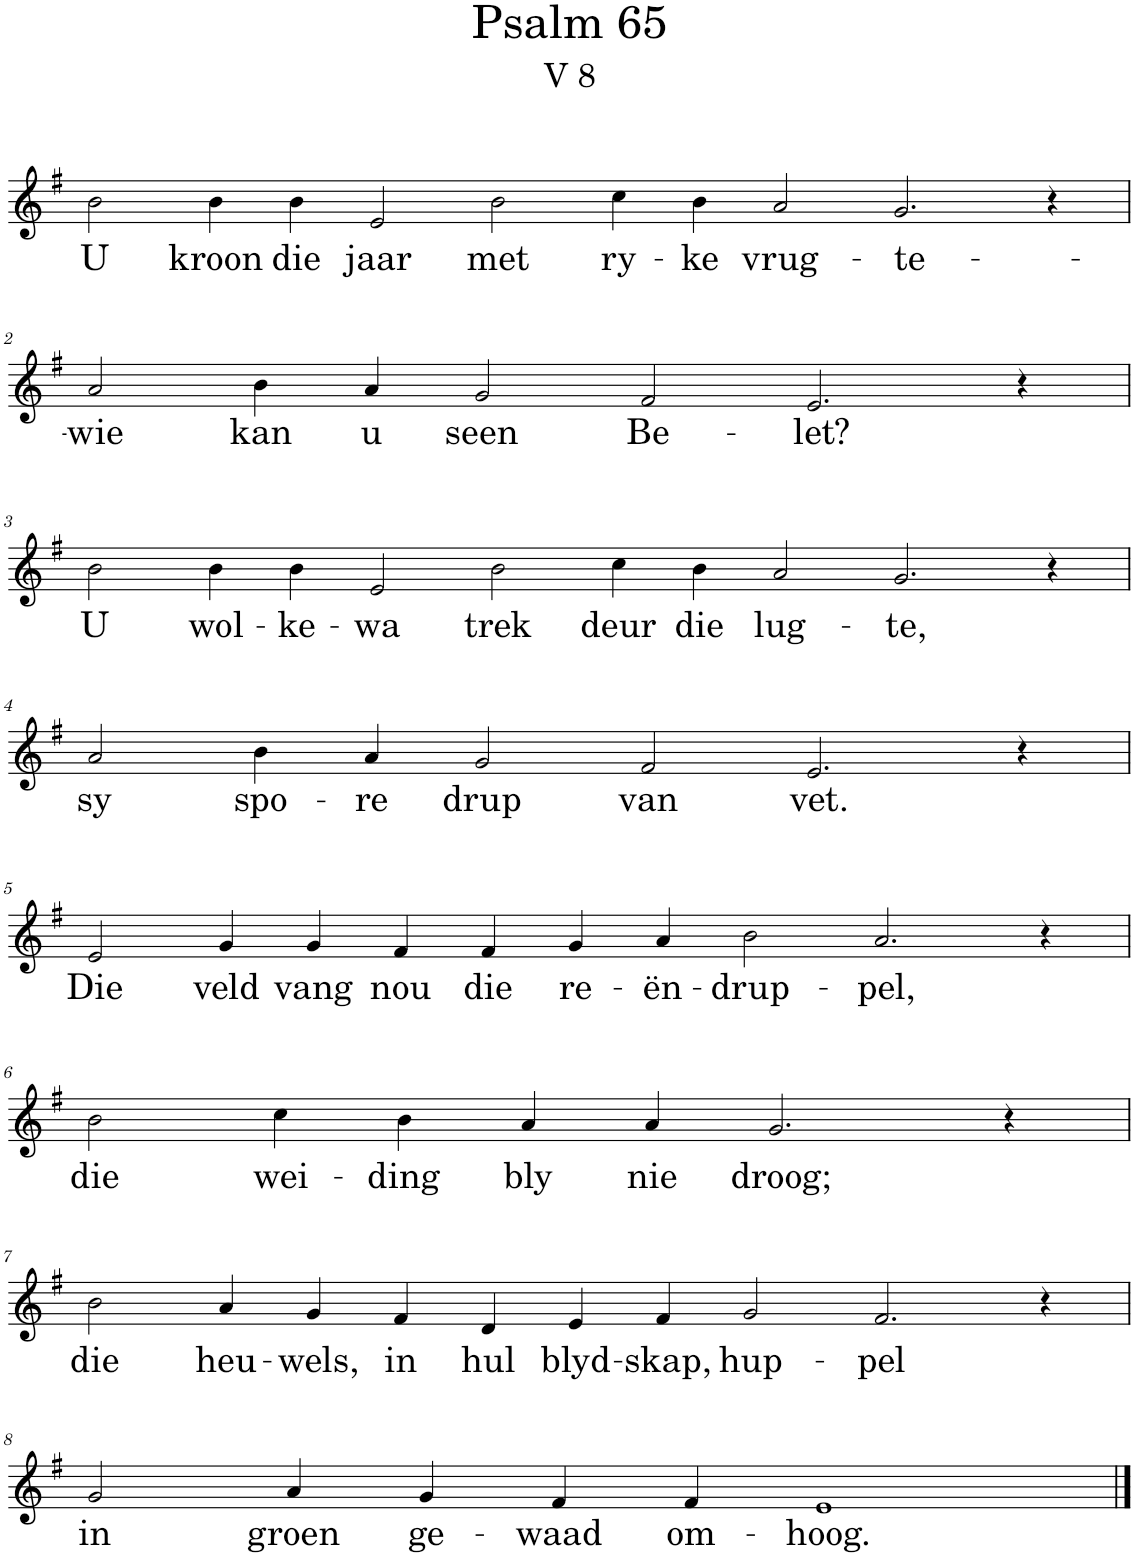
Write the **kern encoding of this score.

**kern	**text
*part1	*part1
*staff1	*staff1
*I"Pipe Organ	*
*I'Org.	*
*clefG2	*
*k[f#]	*
*M16/4	*
=1	=1
!	!LO:LY:b
2b\	U
!	!LO:LY:b
4b\	kroon
!	!LO:LY:b
4b\	die
!	!LO:LY:b
2e/	jaar
!	!LO:LY:b
2b\	met
!	!LO:LY:b
4cc\	ry-
!	!LO:LY:b
4b\	-ke
!	!LO:LY:b
2a/	vrug-
!	!LO:LY:b
2.g/	-te-
4r	.
!!LO:LB:g=z
=2	=2
*M12/4	*
!	!LO:LY:b
2a/	-wie
!	!LO:LY:b
4b\	kan
!	!LO:LY:b
4a/	u
!	!LO:LY:b
2g/	seen
!	!LO:LY:b
2f#/	Be-
!	!LO:LY:b
2.e/	-let?
4r	.
!!LO:LB:g=z
=3	=3
*M16/4	*
!	!LO:LY:b
2b\	U
!	!LO:LY:b
4b\	wol-
!	!LO:LY:b
4b\	-ke-
!	!LO:LY:b
2e/	-wa
!	!LO:LY:b
2b\	trek
!	!LO:LY:b
4cc\	deur
!	!LO:LY:b
4b\	die
!	!LO:LY:b
2a/	lug-
!	!LO:LY:b
2.g/	-te,
4r	.
!!LO:LB:g=z
=4	=4
*M12/4	*
!	!LO:LY:b
2a/	sy
!	!LO:LY:b
4b\	spo-
!	!LO:LY:b
4a/	-re
!	!LO:LY:b
2g/	drup
!	!LO:LY:b
2f#/	van
!	!LO:LY:b
2.e/	vet.
4r	.
!!LO:LB:g=z
=5	=5
*M14/4	*
!	!LO:LY:b
2e/	Die
!	!LO:LY:b
4g/	veld
!	!LO:LY:b
4g/	vang
!	!LO:LY:b
4f#/	nou
!	!LO:LY:b
4f#/	die
!	!LO:LY:b
4g/	re-
!	!LO:LY:b
4a/	-ën-
!	!LO:LY:b
2b\	-drup-
!	!LO:LY:b
2.a/	-pel,
4r	.
!!LO:LB:g=z
=6	=6
*M10/4	*
!	!LO:LY:b
2b\	die
!	!LO:LY:b
4cc\	wei-
!	!LO:LY:b
4b\	-ding
!	!LO:LY:b
4a/	bly
!	!LO:LY:b
4a/	nie
!	!LO:LY:b
2.g/	droog;
4r	.
!!LO:LB:g=z
=7	=7
*M14/4	*
!	!LO:LY:b
2b\	die
!	!LO:LY:b
4a/	heu-
!	!LO:LY:b
4g/	-wels,
!	!LO:LY:b
4f#/	in
!	!LO:LY:b
4d/	hul
!	!LO:LY:b
4e/	blyd-
!	!LO:LY:b
4f#/	-skap,
!	!LO:LY:b
2g/	hup-
!	!LO:LY:b
2.f#/	-pel
4r	.
!!LO:LB:g=z
=8	=8
*M10/4	*
!	!LO:LY:b
2g/	in
!	!LO:LY:b
4a/	groen
!	!LO:LY:b
4g/	ge-
!	!LO:LY:b
4f#/	-waad
!	!LO:LY:b
4f#/	om-
!	!LO:LY:b
1e	-hoog.
==	==
*-	*-
